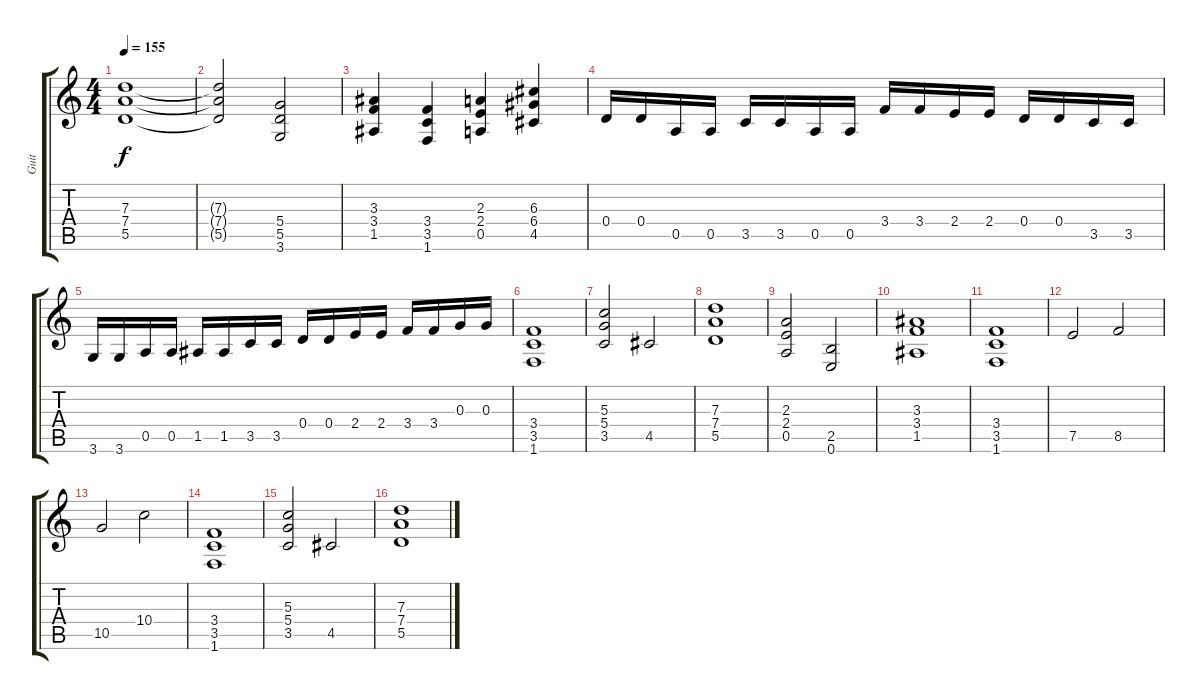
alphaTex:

\track ("Guit" "Guit") {instrument distortionguitar}
\staff {score tabs}
\tuning (E4 B3 G3 D3 A2 E2) {hide}
\ts (4 4)
\tempo 155
\clef g2
\ks c
(7.3 7.4 5.5).1{dy f} |
(7.3{t} 7.4{t} 5.5{t}).2 (5.4 5.5 3.6).2 |
(3.3 3.4 1.5).4 (3.4 3.5 1.6).4 (2.3 2.4 0.5).4 (6.3 6.4 4.5).4 |
0.4.16 0.4.16 0.5.16 0.5.16 3.5.16 3.5.16 0.5.16 0.5.16 3.4.16 3.4.16 2.4.16 2.4.16 0.4.16 0.4.16 3.5.16 3.5.16 |
3.6.16 3.6.16 0.5.16 0.5.16 1.5.16 1.5.16 3.5.16 3.5.16 0.4.16 0.4.16 2.4.16 2.4.16 3.4.16 3.4.16 0.3.16 0.3.16 |
(3.4 3.5 1.6).1 |
(5.3 5.4 3.5).2 4.5.2 |
(7.3 7.4 5.5).1 |
(2.3 2.4 0.5).2 (2.5 0.6).2 |
(3.3 3.4 1.5).1 |
(3.4 3.5 1.6).1 |
7.5.2 8.5.2 |
10.5.2 10.4.2 |
(3.4 3.5 1.6).1 |
(5.3 5.4 3.5).2 4.5.2 |
(7.3 7.4 5.5).1
